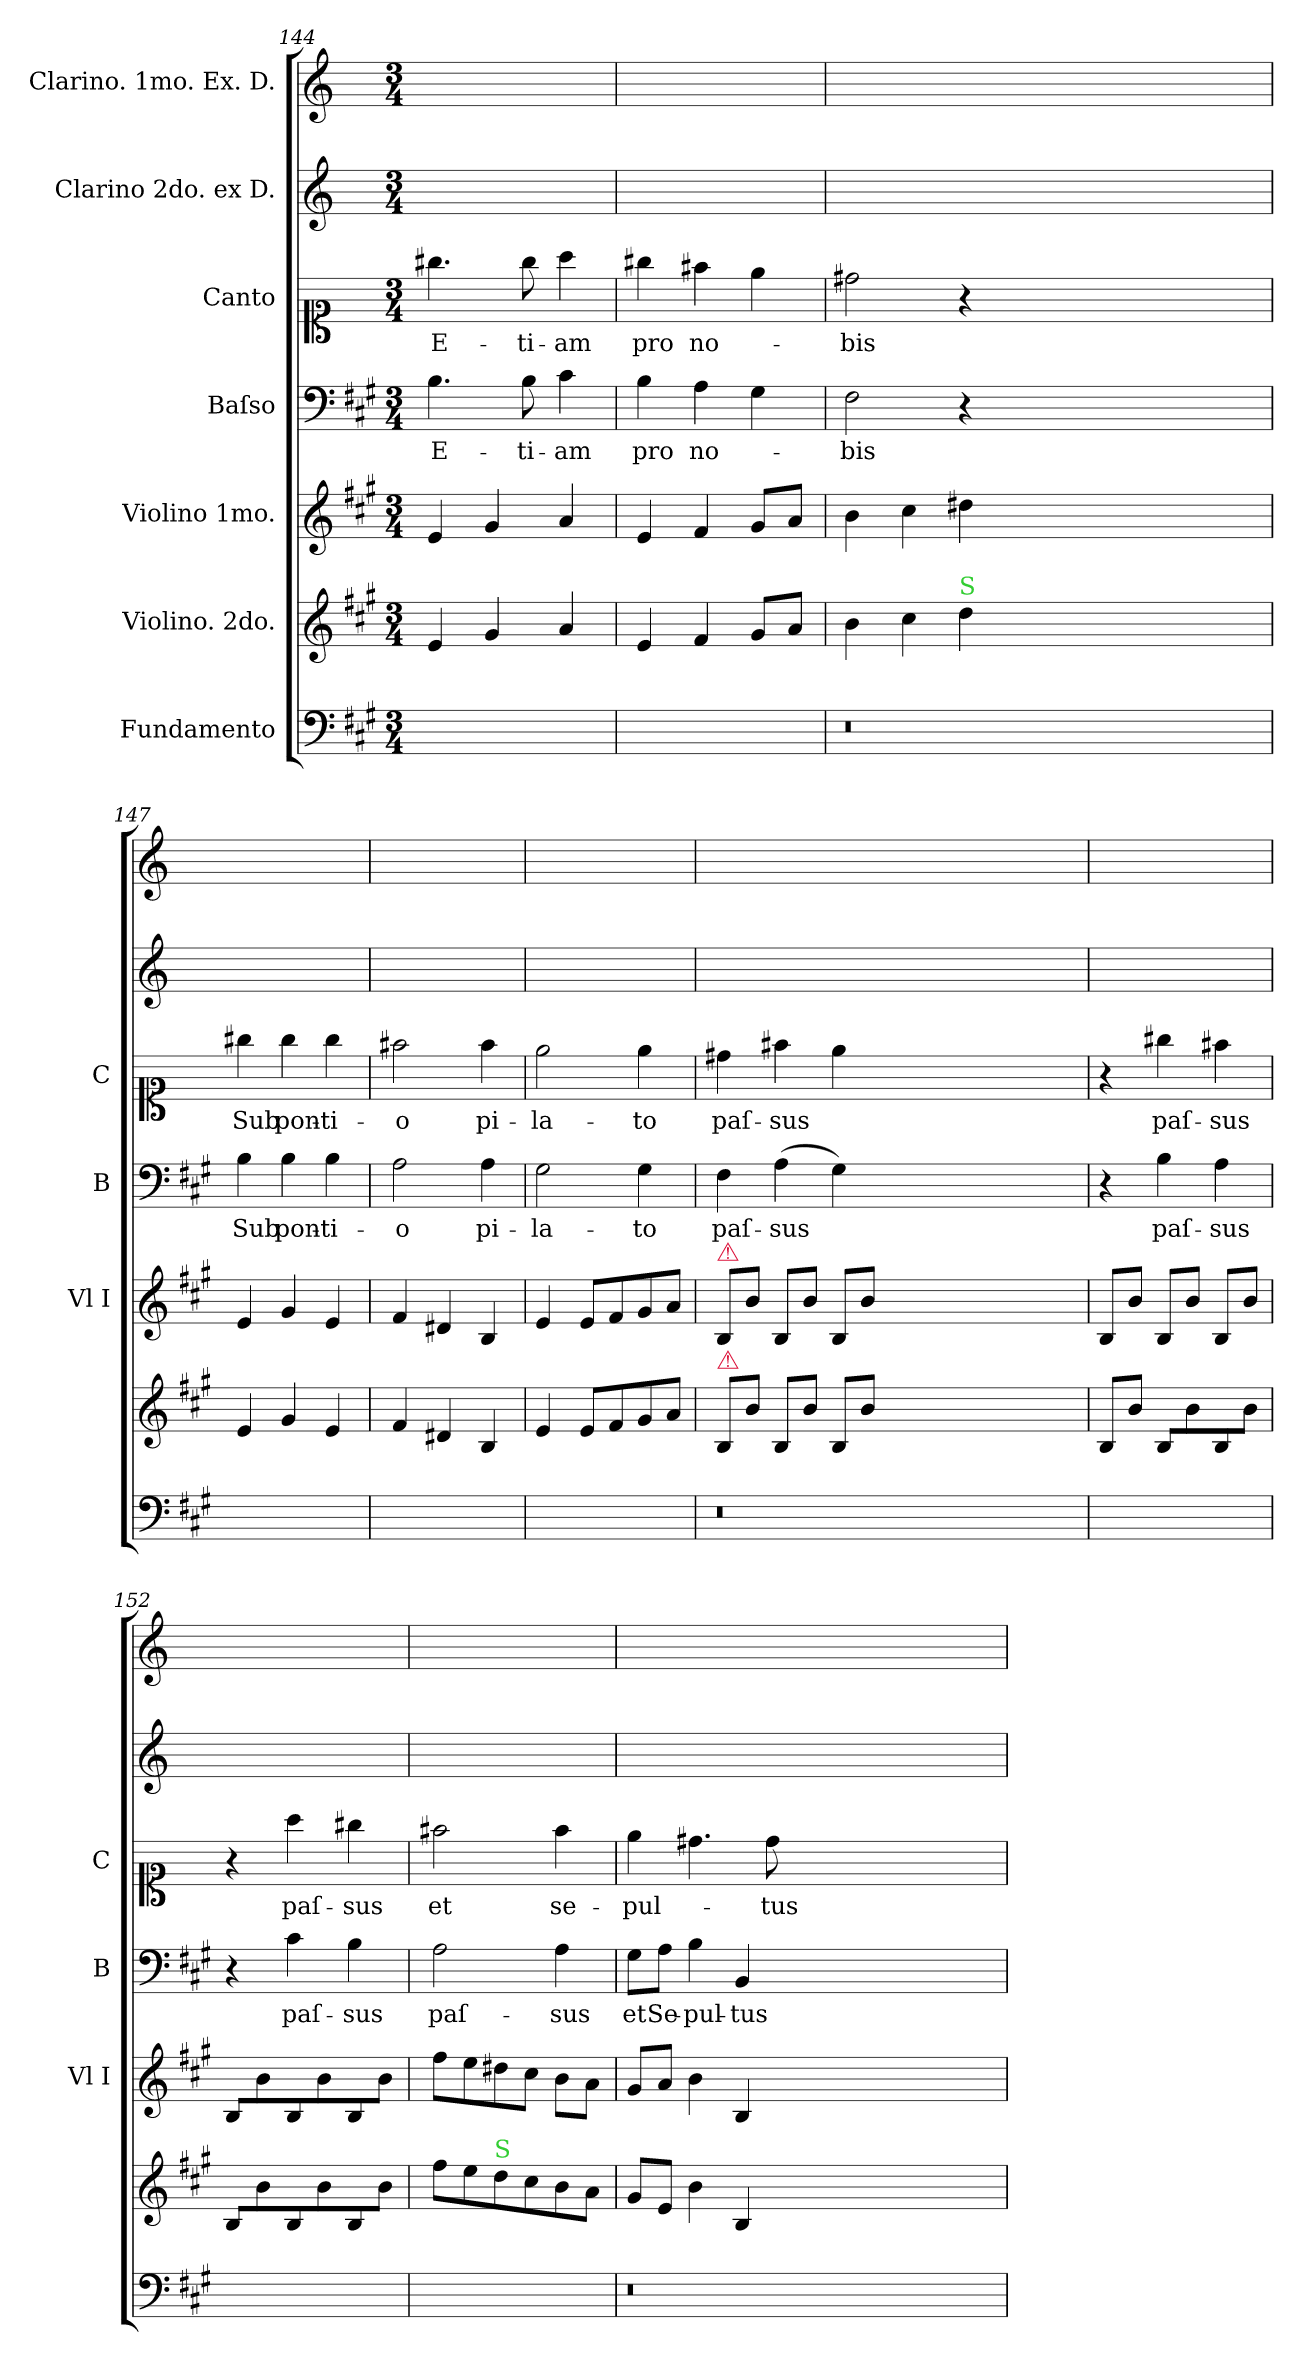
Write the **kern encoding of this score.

**kern	**kern	**kern	**kern	**text	**kern	**text	**kern	**kern
*part7	*part6	*part5	*part4	*part4	*part3	*part3	*part2	*part1
*staff7	*staff6	*staff5	*staff4	*staff4	*staff3	*staff3	*staff2	*staff1
*I"Fundamento	*I"Violino. 2do.	*I"Violino 1mo.	*I"Baſso	*	*I"Canto	*	*I"Clarino 2do. ex D.	*I"Clarino. 1mo. Ex. D.
*	*	*I'Vl I	*I'B	*	*I'C	*	*	*
*clefF4	*clefG2	*clefG2	*clefF4	*	*clefC1	*	*clefG2	*clefG2
*	*	*	*	*	*	*	*ITrd-1c-2	*ITrd-1c-2
*k[f#c#g#]	*k[f#c#g#]	*k[f#c#g#]	*k[f#c#g#]	*	*	*	*k[f#c#]	*k[f#c#]
*M3/4	*M3/4	*M3/4	*M3/4	*	*M3/4	*	*M3/4	*M3/4
=144	=144	=144	=144	=144	=144	=144	=144	=144
2.ryy	4e/	4e/	4.B\	E-	4.gg#\	E-	2.ryy	2.ryy
.	4g#/	4g#/	.	.	.	.	.	.
.	.	.	8B\	-ti-	8gg#\	-ti-	.	.
.	4a/	4a/	4c#\	-am	4aa\	-am	.	.
=145	=145	=145	=145	=145	=145	=145	=145	=145
2.ryy	4e/	4e/	4B\	pro	4gg#\	pro	2.ryy	2.ryy
.	4f#/	4f#/	4A\	no-	4ff#\	no-	.	.
.	8g#/L	8g#/L	4G#\	.	4ee\	.	.	.
.	8a/J	8a/J	.	.	.	.	.	.
=146	=146	=146	=146	=146	=146	=146	=146	=146
0.r	4b\	4b\	2F#\	-bis	2dd#X\	-bis	2.ryy	2.ryy
.	4cc#\	4cc#\	.	.	.	.	.	.
!	!LO:TX:a:color=limegreen:t=S	!	!	!	!	!	!	!
.	4dd\	4dd#X\	4r	.	4r	.	.	.
.	0ryy	0ryy	0ryy	.	0ryy	.	0ryy	0ryy
.	4ryy	4ryy	4ryy	.	4ryy	.	4ryy	4ryy
=147	=147	=147	=147	=147	=147	=147	=147	=147
2.ryy	4e/	4e/	4B\	Sub	4gg#\	Sub	2.ryy	2.ryy
.	4g#/	4g#/	4B\	pon-	4gg#\	pon-	.	.
.	4e/	4e/	4B\	-ti-	4gg#\	-ti-	.	.
=148	=148	=148	=148	=148	=148	=148	=148	=148
2.ryy	4f#/	4f#/	2A\	-o	2ff#\	-o	2.ryy	2.ryy
.	4d#X/	4d#X/	.	.	.	.	.	.
.	4B/	4B/	4A\	pi-	4ff#\	pi-	.	.
=149	=149	=149	=149	=149	=149	=149	=149	=149
2.ryy	4e/	4e/	2G#\	-la-	2ee\	-la-	2.ryy	2.ryy
.	8e/L	8e/L	.	.	.	.	.	.
.	8f#/	8f#/	.	.	.	.	.	.
.	8g#/	8g#/	4G#\	-to	4ee\	-to	.	.
.	8a/J	8a/J	.	.	.	.	.	.
=150	=150	=150	=150	=150	=150	=150	=150	=150
!	!	!LO:TX:a:color=crimson:t=⚠	!	!	!	!	!	!
!	!LO:TX:a:color=crimson:t=⚠	!	!	!	!	!	!	!
0.r	8B/L	8B/L	4F#\	paſ-	4dd#X\	paſ-	2.ryy	2.ryy
.	8b\J	8b\J	.	.	.	.	.	.
.	8B/L	8B/L	(4A\	-sus	4ff#\	-sus	.	.
.	8b\J	8b\J	.	.	.	.	.	.
.	8B/L	8B/L	4G#\)	.	4ee\	.	.	.
.	8b\J	8b\J	.	.	.	.	.	.
.	0ryy	0ryy	0ryy	.	0ryy	.	0ryy	0ryy
.	4ryy	4ryy	4ryy	.	4ryy	.	4ryy	4ryy
=151	=151	=151	=151	=151	=151	=151	=151	=151
2.ryy	8B/L	8B/L	4r	.	4r	.	2.ryy	2.ryy
.	8b\J	8b\J	.	.	.	.	.	.
!	!	!	!	!LO:LY:i	!	!LO:LY:i	!	!
.	8B/L	8B/L	4B\	paſ-	4gg#\	paſ-	.	.
.	8b\	8b\J	.	.	.	.	.	.
!	!	!	!	!LO:LY:i	!	!LO:LY:i	!	!
.	8B/	8B/L	4A\	-sus	4ff#\	-sus	.	.
.	8b\J	8b\J	.	.	.	.	.	.
=152	=152	=152	=152	=152	=152	=152	=152	=152
2.ryy	8B/L	8B/L	4r	.	4r	.	2.ryy	2.ryy
.	8b\	8b\	.	.	.	.	.	.
!	!	!	!	!LO:LY:i	!	!LO:LY:i	!	!
.	8B/	8B/	4c#\	paſ-	4aa\	paſ-	.	.
.	8b\	8b\	.	.	.	.	.	.
!	!	!	!	!LO:LY:i	!	!LO:LY:i	!	!
.	8B/	8B/	4B\	-sus	4gg#\	-sus	.	.
.	8b\J	8b\J	.	.	.	.	.	.
=153	=153	=153	=153	=153	=153	=153	=153	=153
2.ryy	8ff#\L	8ff#\L	2A\	paſ-	2ff#\	et	2.ryy	2.ryy
.	8ee\	8ee\	.	.	.	.	.	.
!	!LO:TX:a:color=limegreen:t=S	!	!	!	!	!	!	!
.	8dd\	8dd#X\	.	.	.	.	.	.
.	8cc#\	8cc#\J	.	.	.	.	.	.
.	8b\	8b\L	4A\	-sus	4ff#\	se-	.	.
.	8a\J	8a\J	.	.	.	.	.	.
=154	=154	=154	=154	=154	=154	=154	=154	=154
0.r	8g#/L	8g#/L	8G#\L	et	4ee\	-pul-	2.ryy	2.ryy
.	8e/J	8a/J	8A\J	Se-	.	.	.	.
.	4b\	4b\	4B\	-pul-	4.dd#X\	.	.	.
.	4B/	4B/	4BB/	-tus	.	.	.	.
.	.	.	.	.	8dd#\	-tus	.	.
.	0ryy	0ryy	0ryy	.	0ryy	.	0ryy	0ryy
.	4ryy	4ryy	4ryy	.	4ryy	.	4ryy	4ryy
=	=	=	=	=	=	=	=	=
*-	*-	*-	*-	*-	*-	*-	*-	*-
